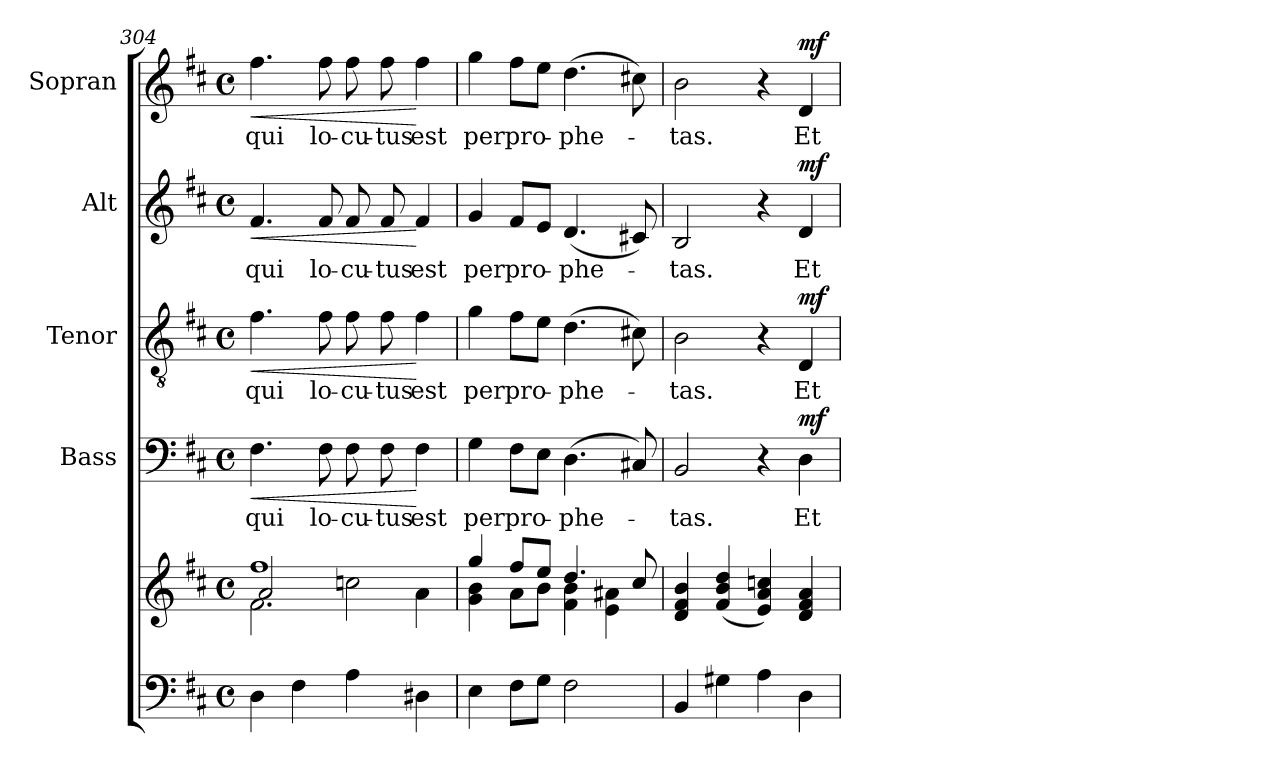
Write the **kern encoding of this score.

**kern	**kern	**kern	**text	**dynam	**kern	**text	**dynam	**kern	**text	**dynam	**kern	**text	**dynam
*part5	*part5	*part4	*part4	*part4	*part3	*part3	*part3	*part2	*part2	*part2	*part1	*part1	*part1
*staff6	*staff5	*staff4	*staff4	*staff4	*staff3	*staff3	*staff3	*staff2	*staff2	*staff2	*staff1	*staff1	*staff1
*	*	*I"Bass	*	*	*I"Tenor	*	*	*I"Alt	*	*	*I"Sopran	*	*
*	*	*I'B.	*	*	*I'T.	*	*	*I'A.	*	*	*I'S.	*	*
!!LO:PB:g=z
*clefF4	*clefG2	*clefF4	*	*	*clefGv2	*	*	*clefG2	*	*	*clefG2	*	*
*k[f#c#]	*k[f#c#]	*k[f#c#]	*	*	*k[f#c#]	*	*	*k[f#c#]	*	*	*k[f#c#]	*	*
*D:	*D:	*D:	*	*	*D:	*	*	*D:	*	*	*D:	*	*
*M4/4	*M4/4	*M4/4	*	*	*M4/4	*	*	*M4/4	*	*	*M4/4	*	*
*met(c)	*met(c)	*met(c)	*	*	*met(c)	*	*	*met(c)	*	*	*met(c)	*	*
=304	=304	=304	=304	=304	=304	=304	=304	=304	=304	=304	=304	=304	=304
*	*^	*	*	*	*	*	*	*	*	*	*	*	*
*	*	*^	*	*	*	*	*	*	*	*	*	*	*	*
!	!	!	!	!	!LO:LY:b	!LO:HP:b	!	!LO:LY:b	!LO:HP:b	!	!LO:LY:b	!LO:HP:b	!	!LO:LY:b	!LO:HP:b
4D\	1ff#	2.f#\	2a/	4.F#\	qui	<	4.f#\	qui	<	4.f#/	qui	<	4.ff#\	qui	<
4F#\	.	.	.	.	.	.	.	.	.	.	.	.	.	.	.
!	!	!	!	!	!LO:LY:b	!	!	!LO:LY:b	!	!	!LO:LY:b	!	!	!LO:LY:b	!
.	.	.	.	8F#\	lo-	.	8f#\	lo-	.	8f#/	lo-	.	8ff#\	lo-	.
!	!	!	!	!	!LO:LY:b	!	!	!LO:LY:b	!	!	!LO:LY:b	!	!	!LO:LY:b	!
4A\	.	.	2ccn\	8F#\	-cu-	.	8f#\	-cu-	.	8f#/	-cu-	.	8ff#\	-cu-	.
!	!	!	!	!	!LO:LY:b	!	!	!LO:LY:b	!	!	!LO:LY:b	!	!	!LO:LY:b	!
.	.	.	.	8F#\	-tus	.	8f#\	-tus	.	8f#/	-tus	.	8ff#\	-tus	.
!	!	!	!	!	!LO:LY:b	!	!	!LO:LY:b	!	!	!LO:LY:b	!	!	!LO:LY:b	!
4D#X\	.	4a\	.	4F#\	est	[	4f#\	est	[	4f#/	est	[	4ff#\	est	[
*	*	*v	*v	*	*	*	*	*	*	*	*	*	*	*	*
=305	=305	=305	=305	=305	=305	=305	=305	=305	=305	=305	=305	=305	=305	=305
!	!	!	!	!LO:LY:b	!	!	!LO:LY:b	!	!	!LO:LY:b	!	!	!LO:LY:b	!
4E\	4gg/	4g\ 4b\	4G\	per	.	4g\	per	.	4g/	per	.	4gg\	per	.
!	!	!	!	!LO:LY:b	!	!	!LO:LY:b	!	!	!LO:LY:b	!	!	!LO:LY:b	!
8F#\L	8ff#/L	8a\L	8F#\L	pro-	.	8f#\L	pro-	.	8f#/L	pro-	.	8ff#\L	pro-	.
8G\J	8ee/J	8b\J	8E\J	.	.	8e\J	.	.	8e/J	.	.	8ee\J	.	.
!	!	!	!	!LO:LY:b	!	!	!LO:LY:b	!	!	!LO:LY:b	!	!	!LO:LY:b	!
2F#\	4.dd/	4f#\ 4b\	(>4.D\	-phe-	.	(>4.d\	-phe-	.	(<4.d/	-phe-	.	(>4.dd\	-phe-	.
.	.	4e\ 4a#X\	.	.	.	.	.	.	.	.	.	.	.	.
.	8cc#/	.	8C#X/)	.	.	8c#X\)	.	.	8c#X/)	.	.	8cc#X\)	.	.
*	*v	*v	*	*	*	*	*	*	*	*	*	*	*	*
=306	=306	=306	=306	=306	=306	=306	=306	=306	=306	=306	=306	=306	=306
!	!	!	!LO:LY:b	!	!	!LO:LY:b	!	!	!LO:LY:b	!	!	!LO:LY:b	!
4BB/	4d/ 4f#/ 4b/	2BB/	-tas.	.	2B\	-tas.	.	2B/	-tas.	.	2b\	-tas.	.
4G#X\	(4f#/ 4b/ 4dd/	.	.	.	.	.	.	.	.	.	.	.	.
4A\	4e/ 4a/ 4ccn/)	4r	.	.	4r	.	.	4r	.	.	4r	.	.
!	!	!	!LO:LY:b	!LO:DY:a	!	!LO:LY:b	!LO:DY:a	!	!LO:LY:b	!LO:DY:a	!	!LO:LY:b	!LO:DY:a
4D\	4d/ 4f#/ 4a/	4D\	Et	mf	4D/	Et	mf	4d/	Et	mf	4d/	Et	mf
=	=	=	=	=	=	=	=	=	=	=	=	=	=
*-	*-	*-	*-	*-	*-	*-	*-	*-	*-	*-	*-	*-	*-
